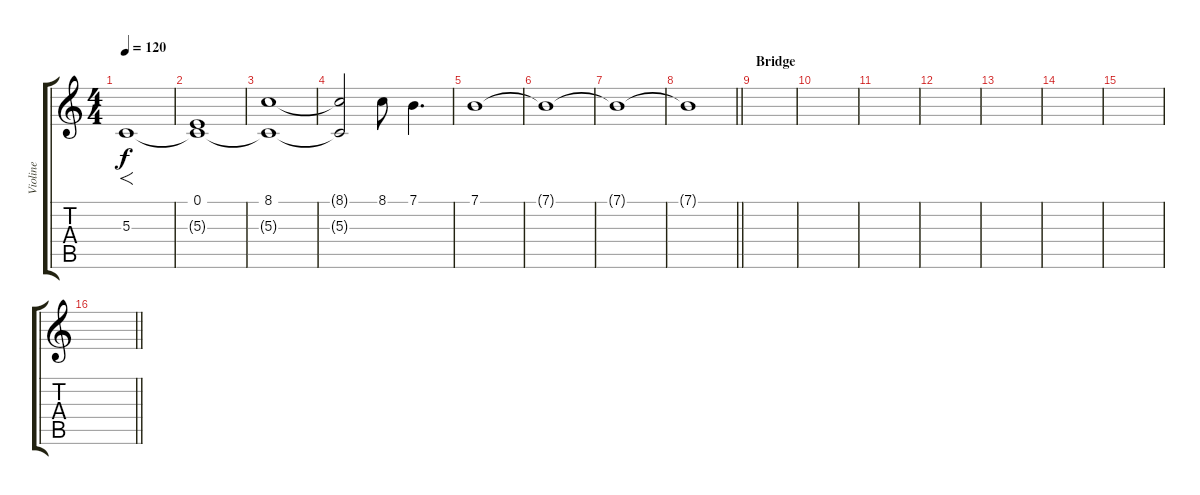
\track ("Violine" "Violine") {instrument violin}
\staff {score tabs}
\tuning (E4 B3 G3 D3 A2 E2) {hide}
\ts (4 4)
\tempo 120
\clef g2
\ks c
5.3.1{f dy f} |
(0.1 5.3{t}).1 |
(8.1 5.3{t}).1 |
(8.1{t} 5.3{t}).2 8.1.8 7.1.4{d} |
7.1.1 |
7.1{t}.1{volume 11} |
7.1{t}.1{volume 9} |
\barLineRight lightlight
7.1{t}.1 |
\section ("" "Bridge")
|
|
|
|
|
|
|
\barLineRight lightlight
